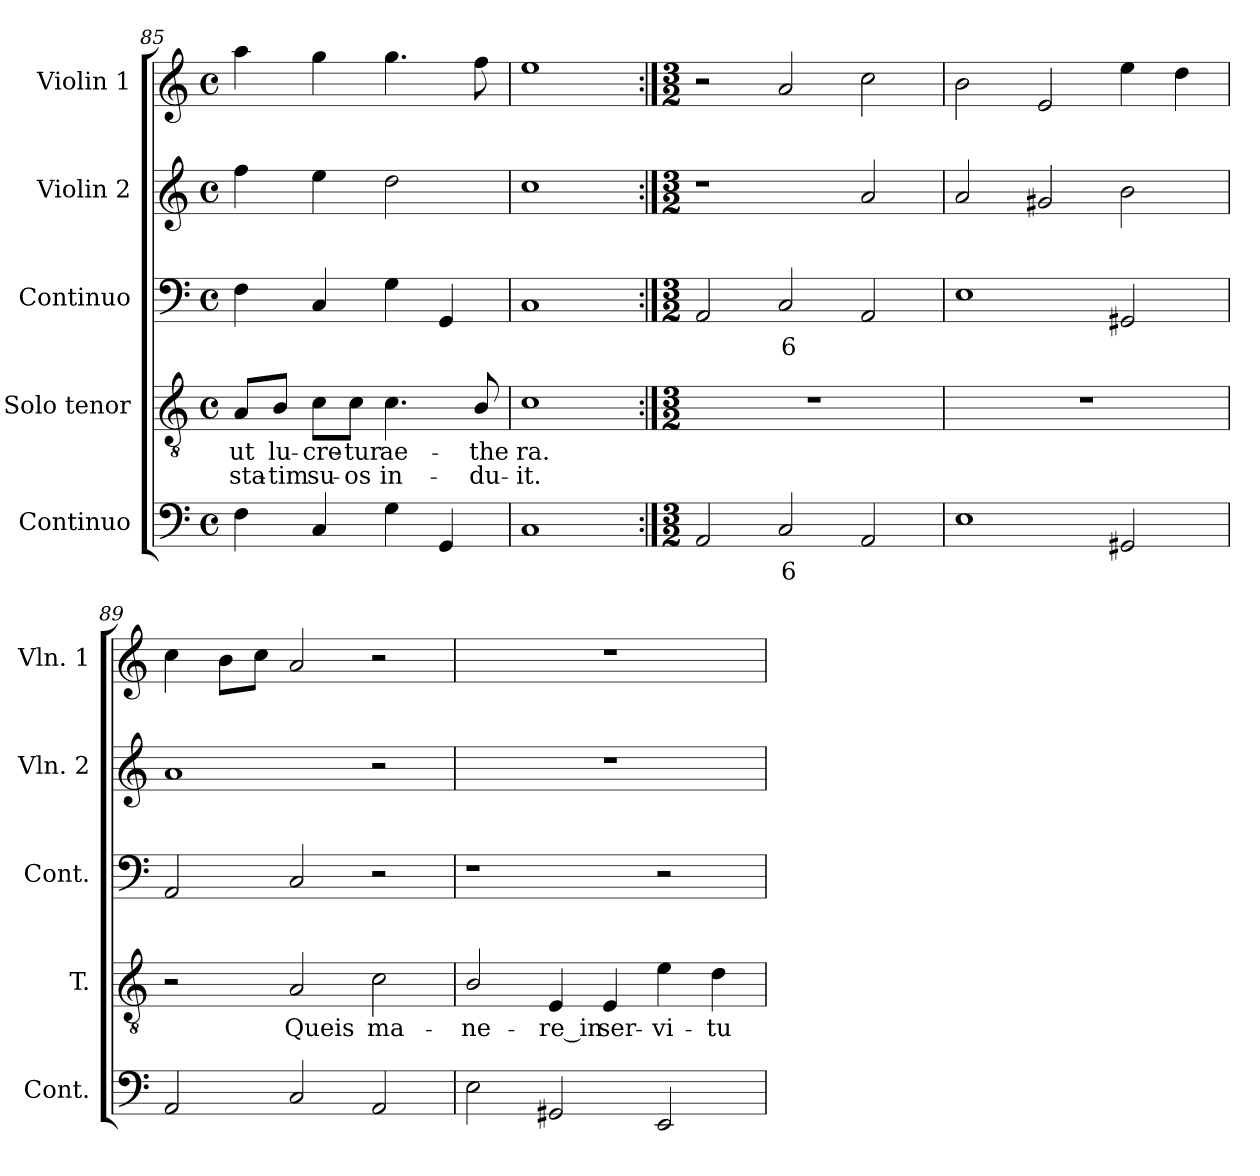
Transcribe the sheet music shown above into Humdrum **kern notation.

**kern	**text	**kern	**text	**text	**kern	**text	**kern	**kern
*part5	*part5	*part4	*part4	*part4	*part3	*part3	*part2	*part1
*staff5	*staff5	*staff4	*staff4	*staff4	*staff3	*staff3	*staff2	*staff1
*I"Continuo	*	*I"Solo tenor	*	*	*I"Continuo	*	*I"Violin 2	*I"Violin 1
*I'Cont.	*	*I'T.	*	*	*I'Cont.	*	*I'Vln. 2	*I'Vln. 1
*clefF4	*	*clefGv2	*	*	*clefF4	*	*clefG2	*clefG2
*	*	*ITrd7c12	*	*	*	*	*	*
*k[]	*	*k[]	*	*	*k[]	*	*k[]	*k[]
*C:	*	*C:	*	*	*C:	*	*C:	*C:
*M4/4	*	*M4/4	*	*	*M4/4	*	*M4/4	*M4/4
*met(c)	*	*met(c)	*	*	*met(c)	*	*met(c)	*met(c)
=85	=85	=85	=85	=85	=85	=85	=85	=85
!	!	!	!LO:LY:b:color=#000000	!LO:LY:b:color=#000000	!	!	!	!
4Fi\	.	8AAi/L	ut	sta-	4Fi\	.	4ffi\	4aai\
!	!	!	!LO:LY:b:color=#000000	!LO:LY:b:color=#000000	!	!	!	!
.	.	8BBi/J	lu-	-tim	.	.	.	.
!	!	!	!LO:LY:b:color=#000000	!LO:LY:b:color=#000000	!	!	!	!
4Ci/	.	8Ci\L	-cre-	su-	4Ci/	.	4eei\	4ggi\
!	!	!	!LO:LY:b:color=#000000	!LO:LY:b:color=#000000	!	!	!	!
.	.	8Ci\J	-tur	-os	.	.	.	.
!	!	!	!LO:LY:b:color=#000000	!LO:LY:b:color=#000000	!	!	!	!
4Gi\	.	4.Ci\	ae-	in-	4Gi\	.	2ddi\	4.ggi\
4GGi/	.	.	.	.	4GGi/	.	.	.
!	!	!	!LO:LY:b:color=#000000	!LO:LY:b:color=#000000	!	!	!	!
.	.	8BBi/	-the	-du-	.	.	.	8ffi\
=86	=86	=86	=86	=86	=86	=86	=86	=86
!	!	!	!LO:LY:b:color=#000000	!LO:LY:b:color=#000000	!	!	!	!
1Ci	.	1Ci	ra.	-it.	1Ci	.	1cci	1eei
!!LO:PB:g=z
=87:|!	=87:|!	=87:|!	=87:|!	=87:|!	=87:|!	=87:|!	=87:|!	=87:|!
*M3/2	*	*M3/2	*	*	*M3/2	*	*M3/2	*M3/2
!	!	!LO:N:vis=1	!	!	!	!	!	!
2AAi/	.	1.r	.	.	2AAi/	.	1r	2r
!	!LO:LY:b:color=#000000	!	!	!	!	!	!	!
!	!	!	!	!	!	!LO:LY:b:color=#000000	!	!
2Ci/	6	.	.	.	2Ci/	6	.	2ai/
2AAi/	.	.	.	.	2AAi/	.	2ai/	2cci\
=88	=88	=88	=88	=88	=88	=88	=88	=88
!	!	!LO:N:vis=1	!	!	!	!	!	!
1Ei	.	1.r	.	.	1Ei	.	2ai/	2bi\
.	.	.	.	.	.	.	2g#Xi/	2ei/
2GG#Xi/	.	.	.	.	2GG#Xi/	.	2bi\	4eei\
.	.	.	.	.	.	.	.	4ddi\
=89	=89	=89	=89	=89	=89	=89	=89	=89
2AAi/	.	2r	.	.	2AAi/	.	1ai	4cci\
.	.	.	.	.	.	.	.	8bi\L
.	.	.	.	.	.	.	.	8cci\J
!	!	!	!LO:LY:b:color=#000000	!	!	!	!	!
2Ci/	.	2AAi/	Queis	.	2Ci/	.	.	2ai/
!	!	!	!LO:LY:b:color=#000000	!	!	!	!	!
2AAi/	.	2Ci\	ma-	.	2r	.	2r	2r
=90	=90	=90	=90	=90	=90	=90	=90	=90
!	!	!	!LO:LY:b:color=#000000	!	!	!	!LO:N:vis=1	!LO:N:vis=1
2Ei\	.	2BBi/	-ne-	.	1r	.	1.r	1.r
!	!	!	!LO:LY:b:color=#000000	!	!	!	!	!
2GG#Xi/	.	4EEi/	-re_in	.	.	.	.	.
!	!	!	!LO:LY:b:color=#000000	!	!	!	!	!
.	.	4EEi/	ser-	.	.	.	.	.
!	!	!	!LO:LY:b:color=#000000	!	!	!	!	!
2EEi/	.	4Ei\	-vi-	.	2r	.	.	.
!	!	!	!LO:LY:b:color=#000000	!	!	!	!	!
.	.	4Di\	-tu-	.	.	.	.	.
=	=	=	=	=	=	=	=	=
*-	*-	*-	*-	*-	*-	*-	*-	*-
